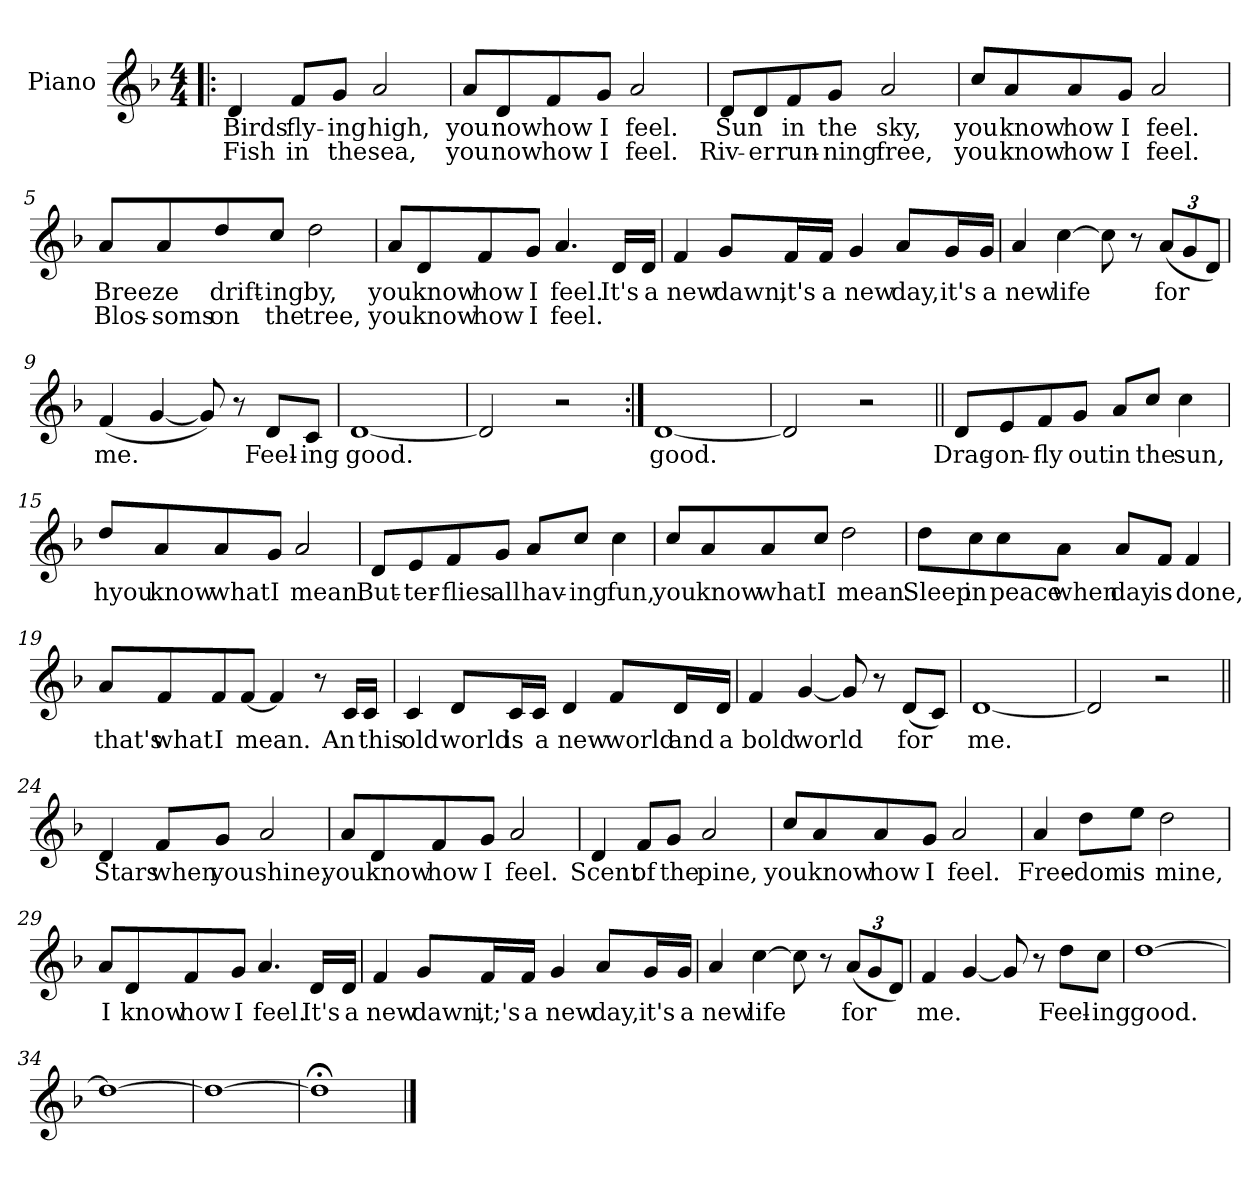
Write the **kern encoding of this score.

**kern	**text	**text
*part1	*part1	*part1
*staff1	*staff1	*staff1
*I"Piano	*	*
*I'Pno.	*	*
*clefG2	*	*
*k[b-]	*	*
*F:	*	*
*M4/4	*	*
=1!|:	=1!|:	=1!|:
4d/	Birds	Fish
8f/L	fly-	in
8g/J	-ing	the
2a/	high,	sea,
=2	=2	=2
8a/L	you	you
8d/	now	now
8f/	how	how
8g/J	I	I
2a/	feel.	feel.
=3	=3	=3
8d/L	Sun	Riv-
8d/	.	-er
8f/	in	run-
8g/J	the	-ning
2a/	sky,	free,
!!LO:LB:g=z
=4	=4	=4
8cc/L	you	you
8a/	know	know
8a/	how	how
8g/J	I	I
2a/	feel.	feel.
=5	=5	=5
8a/L	Breeze	Blos-
8a/	.	-soms
8dd/	drift-	on
8cc/J	-ing	the
2dd\	by,	tree,
=6	=6	=6
8a/L	you	you
8d/	know	know
8f/	how	how
8g/J	I	I
4.a/	feel.	feel.
16d/LL	It's	.
16d/JJ	a	.
!!LO:LB:g=z
=7	=7	=7
4f/	new	.
8g/L	dawn,	.
16f/L	it's	.
16f/JJ	a	.
4g/	new	.
8a/L	day,	.
16g/L	it's	.
16g/JJ	a	.
=8	=8	=8
4a/	new	.
[4cc\	life	.
8cc\]	.	.
8r	.	.
*Xbrackettup	*	*
(12a/L	for	.
12g/	.	.
12d/J)	.	.
=9	=9	=9
(4f/	me.	.
[4g/	.	.
8g/])	.	.
8r	.	.
8d/L	Feel-	.
8c/J	-ing	.
!!LO:LB:g=z
=10	=10	=10
[1d	good.	.
=11	=11	=11
2d/]	.	.
2r	.	.
=12:|!	=12:|!	=12:|!
[1d	good.	.
=13	=13	=13
2d/]	.	.
2r	.	.
=14||	=14||	=14||
8d/L	Drag-	.
8e/	-on-	.
8f/	-fly	.
8g/J	out	.
8a/L	in	.
8cc/J	the	.
4cc\	sun,	.
!!LO:LB:g=z
=15	=15	=15
8dd/L	hyou	.
8a/	know	.
8a/	what	.
8g/J	I	.
2a/	mean.	.
=16	=16	=16
8d/L	But-	.
8e/	-ter-	.
8f/	-flies	.
8g/J	all	.
8a/L	hav-	.
8cc/J	-ing	.
4cc\	fun,	.
=17	=17	=17
8cc/L	you	.
8a/	know	.
8a/	what	.
8cc/J	I	.
2dd\	mean.	.
!!LO:LB:g=z
=18	=18	=18
8dd\L	Sleep	.
8cc\	in	.
8cc\	peace	.
8a\J	when	.
8a/L	day	.
8f/J	is	.
4f/	done,	.
=19	=19	=19
8a/L	that's	.
8f/	what	.
8f/	I	.
[8f/J	mean.	.
4f/]	.	.
8r	.	.
16c/LL	An	.
16c/JJ	this	.
!!LO:LB:g=z
=20	=20	=20
4c/	old	.
8d/L	world	.
16c/L	is	.
16c/JJ	a	.
4d/	new	.
8f/L	world	.
16d/L	and	.
16d/JJ	a	.
=21	=21	=21
4f/	bold	.
[4g/	world	.
8g/]	.	.
8r	.	.
(8d/L	for	.
8c/J)	.	.
=22	=22	=22
[1d	me.	.
=23	=23	=23
2d/]	.	.
2r	.	.
!!LO:LB:g=z
=24||	=24||	=24||
4d/	Stars	.
8f/L	when	.
8g/J	you	.
2a/	shine,	.
=25	=25	=25
8a/L	you	.
8d/	know	.
8f/	how	.
8g/J	I	.
2a/	feel.	.
=26	=26	=26
4d/	Scent	.
8f/L	of	.
8g/J	the	.
2a/	pine,	.
!!LO:PB:g=z
=27	=27	=27
8cc/L	you	.
8a/	know	.
8a/	how	.
8g/J	I	.
2a/	feel.	.
=28	=28	=28
4a/	Free-	.
8dd\L	-dom	.
8ee\J	is	.
2dd\	mine,	.
=29	=29	=29
8a/L	I	.
8d/	know	.
8f/	how	.
8g/J	I	.
4.a/	feel.	.
16d/LL	It's	.
16d/JJ	a	.
!!LO:LB:g=z
=30	=30	=30
4f/	new	.
8g/L	dawn,	.
16f/L	it;'s	.
16f/JJ	a	.
4g/	new	.
8a/L	day,	.
16g/L	it's	.
16g/JJ	a	.
=31	=31	=31
4a/	new	.
[4cc\	life	.
8cc\]	.	.
8r	.	.
(12a/L	for	.
12g/	.	.
12d/J)	.	.
=32	=32	=32
4f/	me.	.
[4g/	.	.
8g/]	.	.
8r	.	.
8dd\L	Feel-	.
8cc\J	-ing	.
!!LO:LB:g=z
=33	=33	=33
[1dd	good.	.
=34	=34	=34
1dd_	.	.
=35	=35	=35
1dd_	.	.
=36	=36	=36
1dd;<]	.	.
==	==	==
*-	*-	*-
